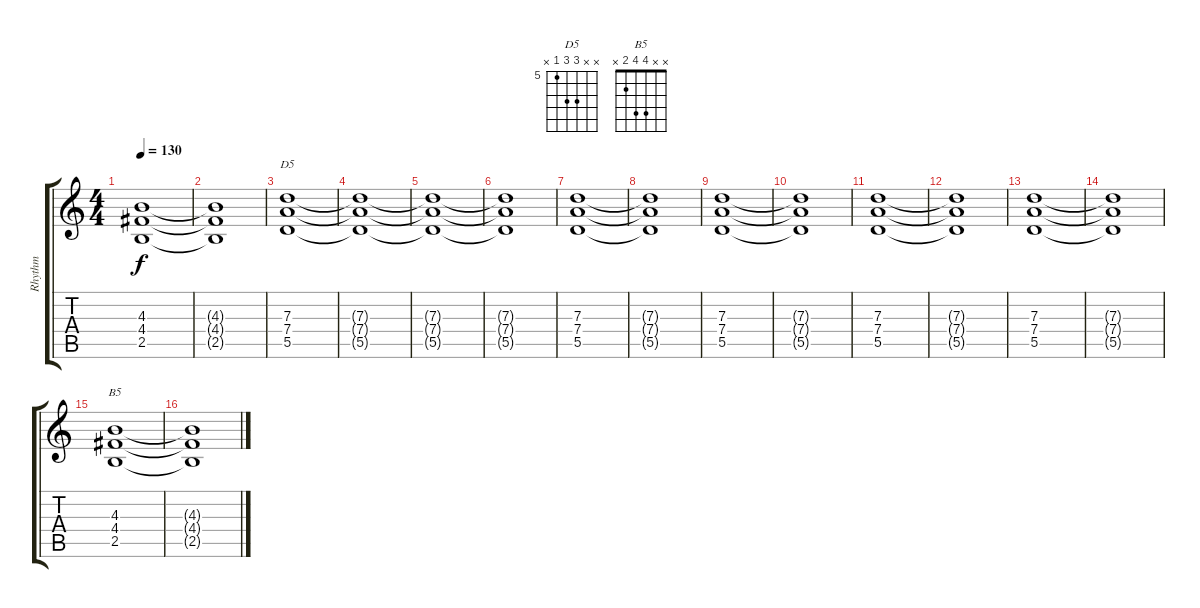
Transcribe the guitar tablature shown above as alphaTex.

\track ("Rhythm" "Rhythm") {instrument overdrivenguitar}
\staff {score tabs}
\tuning (E4 B3 G3 D3 A2 E2) {hide}
\chord ("D5" x x 7 7 5 x) {firstfret 5}
\chord ("B5" x x 4 4 2 x)
\ts (4 4)
\tempo 130
\clef g2
\ks c
(4.3{t} 4.4{t} 2.5{t}).1{dy f} |
(4.3{t} 4.4{t} 2.5{t}).1 |
(7.3 7.4 5.5).1{ch "D5"} |
(7.3{t} 7.4{t} 5.5{t}).1 |
(7.3{t} 7.4{t} 5.5{t}).1 |
(7.3{t} 7.4{t} 5.5{t}).1 |
(7.3 7.4 5.5).1 |
(7.3{t} 7.4{t} 5.5{t}).1 |
(7.3 7.4 5.5).1 |
(7.3{t} 7.4{t} 5.5{t}).1 |
(7.3 7.4 5.5).1 |
(7.3{t} 7.4{t} 5.5{t}).1 |
(7.3 7.4 5.5).1 |
(7.3{t} 7.4{t} 5.5{t}).1 |
(4.3 4.4 2.5).1{ch "B5"} |
(4.3{t} 4.4{t} 2.5{t}).1
